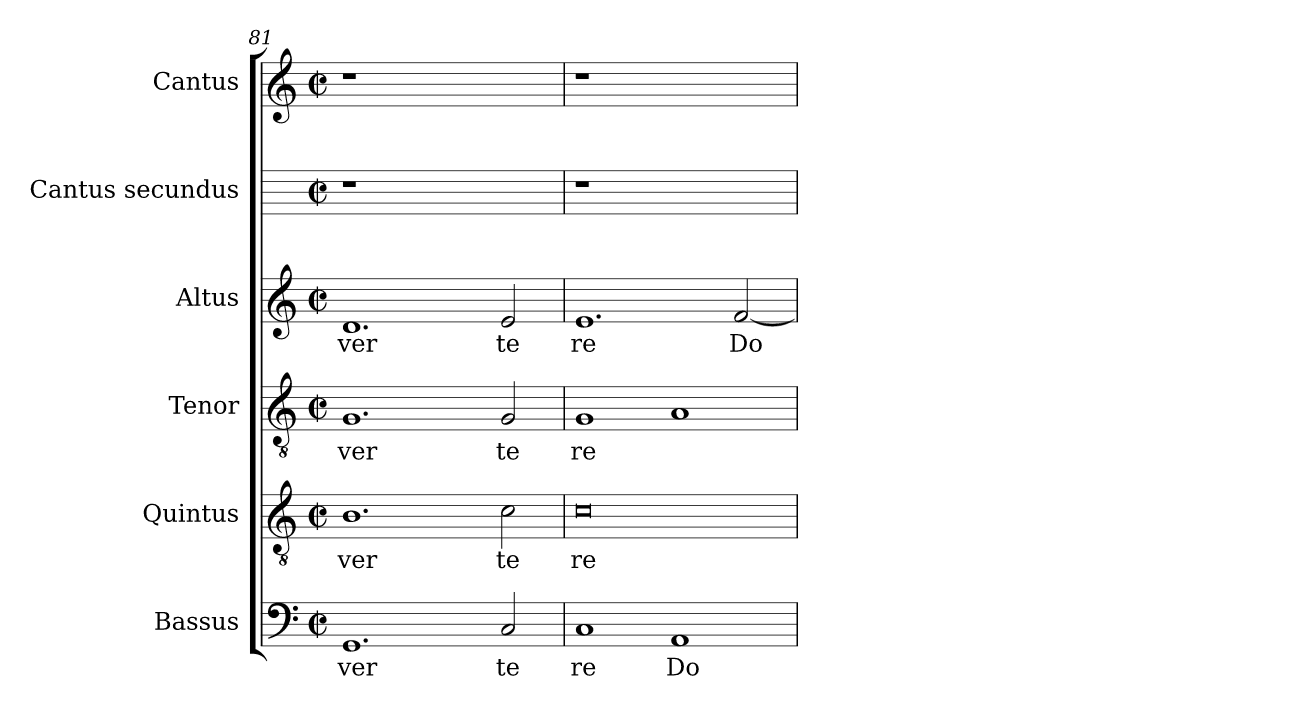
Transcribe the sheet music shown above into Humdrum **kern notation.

**kern	**text	**kern	**text	**kern	**text	**kern	**text	**kern	**kern
*part6	*part6	*part5	*part5	*part4	*part4	*part3	*part3	*part2	*part1
*staff6	*staff6	*staff5	*staff5	*staff4	*staff4	*staff3	*staff3	*staff2	*staff1
*I"Bassus	*	*I"Quintus	*	*I"Tenor	*	*I"Altus	*	*I"Cantus  secundus	*I"Cantus
*I'B	*	*I'Q	*	*I'T	*	*I'A	*	*	*I'C
*clefF4	*	*clefGv2	*	*clefGv2	*	*clefG2	*	*	*clefG2
*k[]	*	*k[]	*	*k[]	*	*k[]	*	*k[]	*k[]
*C:	*	*C:	*	*C:	*	*C:	*	*C:	*C:
*M2/2	*	*M2/2	*	*M2/2	*	*M2/2	*	*M2/2	*M2/2
*met(c|)	*	*met(c|)	*	*met(c|)	*	*met(c|)	*	*met(c|)	*met(c|)
=81	=81	=81	=81	=81	=81	=81	=81	=81	=81
!	!LO:LY:b:cj	!	!LO:LY:b:cj	!	!LO:LY:b:cj	!	!LO:LY:b:cj	!	!
1.GG	ver	1.B	ver	1.G	ver	1.d	ver	1r	1r
.	.	.	.	.	.	.	.	1ryy	1ryy
!	!LO:LY:b:cj	!	!LO:LY:b:cj	!	!LO:LY:b:cj	!	!LO:LY:b:cj	!	!
2C/	te	2c\	te	2G/	te	2e/	te	.	.
=82	=82	=82	=82	=82	=82	=82	=82	=82	=82
!	!LO:LY:b:cj	!	!LO:LY:b:cj	!	!LO:LY:b:cj	!	!LO:LY:b:cj	!	!
1C	re	0c	re	1G	re	1.e	re	1r	1r
!	!LO:LY:b:cj	!	!	!	!LO:LY:b:cj	!	!	!	!
1AA	Do	.	.	1A	.	.	.	1ryy	1ryy
!	!	!	!	!	!	!	!LO:LY:b:cj	!	!
.	.	.	.	.	.	[<2f/	Do	.	.
=	=	=	=	=	=	=	=	=	=
*-	*-	*-	*-	*-	*-	*-	*-	*-	*-
